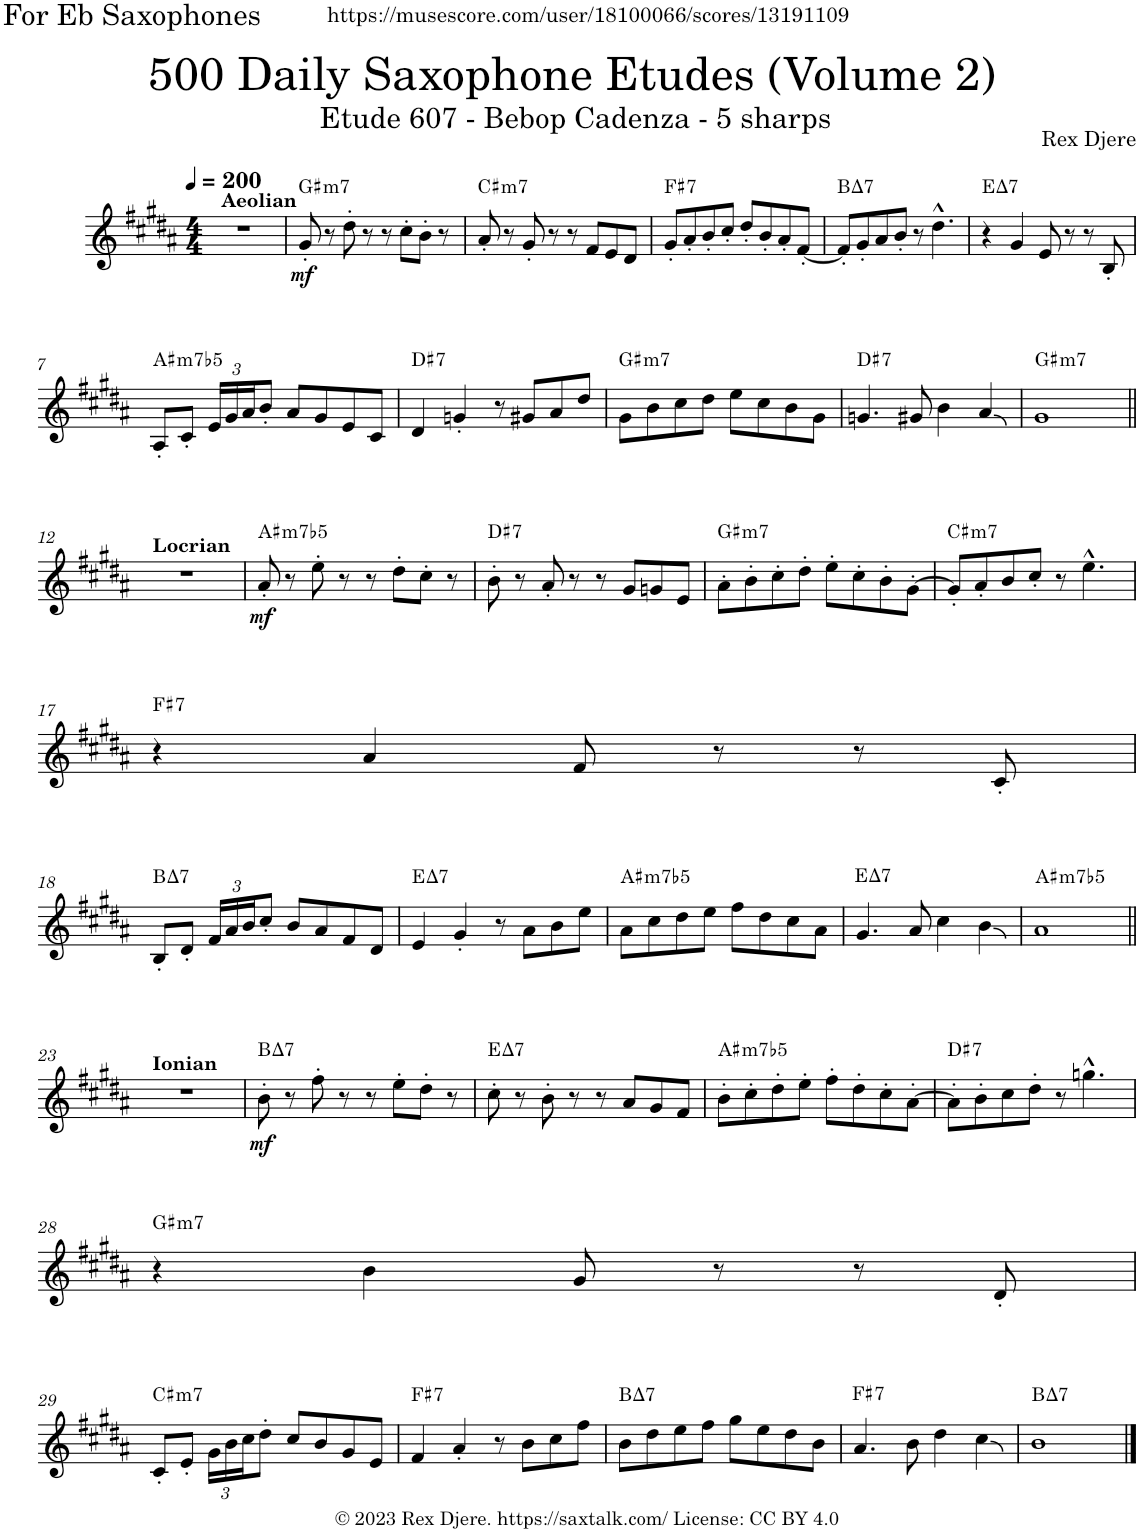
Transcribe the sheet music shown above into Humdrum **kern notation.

**kern	**dynam	**harte
*part1	*part1	*part1
*staff1	*staff1	*
*I"Alto Saxophone	*	*
*I'A. Sax.	*	*
*clefG2	*	*
*Trd5c9	*	*
*k[f#c#g#d#a#]	*	*
*M4/4	*	*
*MM200	*	*
=1	=1	=1
!LO:TX:a:B:t=Aeolian	!	!
1r	.	.
=2	=2	=2
!	!LO:DY:b	!LO:H:kt=m7
8g#'/	mf	G#:min7
8r	.	.
8dd#'\	.	.
8r	.	.
8r	.	.
8cc#'\L	.	.
8b'\J	.	.
8r	.	.
=3	=3	=3
!	!	!LO:H:kt=m7
8a#'/	.	C#:min7
8r	.	.
8g#'/	.	.
8r	.	.
8r	.	.
8f#/L	.	.
8e/	.	.
8d#/J	.	.
=4	=4	=4
!	!	!LO:H:kt=7
8g#'/L	.	F#:7
8a#'/	.	.
8b'/	.	.
8cc#'/J	.	.
8dd#'/L	.	.
8b'/	.	.
8a#'/	.	.
[8f#'/J	.	.
=5	=5	=5
!	!	!LO:H:kt=7
8f#'/L]	.	B:maj7
8g#'/	.	.
8a#/	.	.
8b'/J	.	.
8r	.	.
4.dd#^^\	.	.
=6	=6	=6
!	!	!LO:H:kt=7
4r	.	E:maj7
4g#/	.	.
8e/	.	.
8r	.	.
8r	.	.
8B'/	.	.
!!LO:LB:g=z
=7	=7	=7
!	!	!LO:H:kt=m7b5
8A#'/L	.	A#:hdim7
8c#'/J	.	.
*Xbrackettup	*	*
24e/LL	.	.
24g#/	.	.
24a#/J	.	.
8b'/J	.	.
8a#/L	.	.
8g#/	.	.
8e/	.	.
8c#/J	.	.
=8	=8	=8
!	!	!LO:H:kt=7
4d#/	.	D#:7
4gn'/	.	.
8r	.	.
8g#X/L	.	.
8a#/	.	.
8dd#/J	.	.
=9	=9	=9
!	!	!LO:H:kt=m7
8g#\L	.	G#:min7
8b\	.	.
8cc#\	.	.
8dd#\J	.	.
8ee\L	.	.
8cc#\	.	.
8b\	.	.
8g#\J	.	.
=10	=10	=10
!	!	!LO:H:kt=7
4.gn/	.	D#:7
8g#X/	.	.
4b\	.	.
4a#/	.	.
=11	=11	=11
!	!	!LO:H:kt=m7
1g#	.	G#:min7
!!LO:LB:g=z
=12||	=12||	=12||
!LO:TX:a:B:t=Locrian	!	!
1r	.	.
=13	=13	=13
!	!LO:DY:b	!LO:H:kt=m7b5
8a#'/	mf	A#:hdim7
8r	.	.
8ee'\	.	.
8r	.	.
8r	.	.
8dd#'\L	.	.
8cc#'\J	.	.
8r	.	.
=14	=14	=14
!	!	!LO:H:kt=7
8b'\	.	D#:7
8r	.	.
8a#'/	.	.
8r	.	.
8r	.	.
8g#/L	.	.
8gn/	.	.
8e/J	.	.
=15	=15	=15
!	!	!LO:H:kt=m7
8a#'\L	.	G#:min7
8b'\	.	.
8cc#'\	.	.
8dd#'\J	.	.
8ee'\L	.	.
8cc#'\	.	.
8b'\	.	.
[8g#'\J	.	.
=16	=16	=16
!	!	!LO:H:kt=m7
8g#'/L]	.	C#:min7
8a#'/	.	.
8b/	.	.
8cc#'/J	.	.
8r	.	.
4.ee^^\	.	.
!!LO:LB:g=z
=17	=17	=17
!	!	!LO:H:kt=7
4r	.	F#:7
4a#/	.	.
8f#/	.	.
8r	.	.
8r	.	.
8c#'/	.	.
!!LO:LB:g=z
=18	=18	=18
!	!	!LO:H:kt=7
8B'/L	.	B:maj7
8d#'/J	.	.
24f#/LL	.	.
24a#/	.	.
24b/J	.	.
8cc#'/J	.	.
8b/L	.	.
8a#/	.	.
8f#/	.	.
8d#/J	.	.
=19	=19	=19
!	!	!LO:H:kt=7
4e/	.	E:maj7
4g#'/	.	.
8r	.	.
8a#\L	.	.
8b\	.	.
8ee\J	.	.
=20	=20	=20
!	!	!LO:H:kt=m7b5
8a#\L	.	A#:hdim7
8cc#\	.	.
8dd#\	.	.
8ee\J	.	.
8ff#\L	.	.
8dd#\	.	.
8cc#\	.	.
8a#\J	.	.
=21	=21	=21
!	!	!LO:H:kt=7
4.g#/	.	E:maj7
8a#/	.	.
4cc#\	.	.
4b\	.	.
=22	=22	=22
!	!	!LO:H:kt=m7b5
1a#	.	A#:hdim7
!!LO:LB:g=z
=23||	=23||	=23||
!LO:TX:a:B:t=Ionian	!	!
1r	.	.
=24	=24	=24
!	!LO:DY:b	!LO:H:kt=7
8b'\	mf	B:maj7
8r	.	.
8ff#'\	.	.
8r	.	.
8r	.	.
8ee'\L	.	.
8dd#'\J	.	.
8r	.	.
=25	=25	=25
!	!	!LO:H:kt=7
8cc#'\	.	E:maj7
8r	.	.
8b'\	.	.
8r	.	.
8r	.	.
8a#/L	.	.
8g#/	.	.
8f#/J	.	.
=26	=26	=26
!	!	!LO:H:kt=m7b5
8b'\L	.	A#:hdim7
8cc#'\	.	.
8dd#'\	.	.
8ee'\J	.	.
8ff#'\L	.	.
8dd#'\	.	.
8cc#'\	.	.
[8a#'\J	.	.
=27	=27	=27
!	!	!LO:H:kt=7
8a#'\L]	.	D#:7
8b'\	.	.
8cc#\	.	.
8dd#'\J	.	.
8r	.	.
4.ggn^^\	.	.
!!LO:LB:g=z
=28	=28	=28
!	!	!LO:H:kt=m7
4r	.	G#:min7
4b\	.	.
8g#/	.	.
8r	.	.
8r	.	.
8d#'/	.	.
!!LO:LB:g=z
=29	=29	=29
!	!	!LO:H:kt=m7
8c#'/L	.	C#:min7
8e'/J	.	.
24g#\LL	.	.
24b\	.	.
24cc#\J	.	.
8dd#'\J	.	.
8cc#/L	.	.
8b/	.	.
8g#/	.	.
8e/J	.	.
=30	=30	=30
!	!	!LO:H:kt=7
4f#/	.	F#:7
4a#'/	.	.
8r	.	.
8b\L	.	.
8cc#\	.	.
8ff#\J	.	.
=31	=31	=31
!	!	!LO:H:kt=7
8b\L	.	B:maj7
8dd#\	.	.
8ee\	.	.
8ff#\J	.	.
8gg#\L	.	.
8ee\	.	.
8dd#\	.	.
8b\J	.	.
=32	=32	=32
!	!	!LO:H:kt=7
4.a#/	.	F#:7
8b\	.	.
4dd#\	.	.
4cc#\	.	.
=33	=33	=33
!	!	!LO:H:kt=7
1b	.	B:maj7
==	==	==
*-	*-	*-
